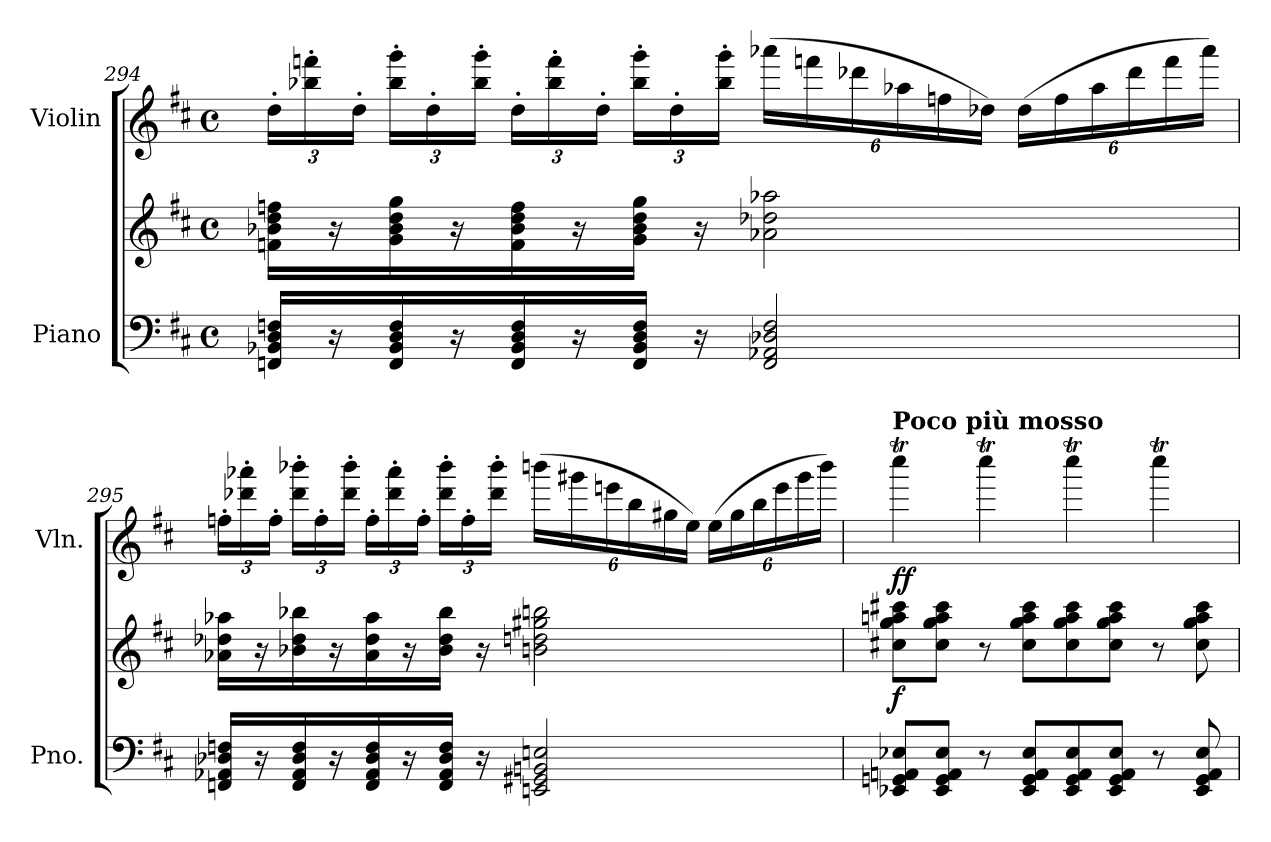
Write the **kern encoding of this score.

**kern	**kern	**dynam	**kern	**dynam
*part2	*part2	*part2	*part1	*part1
*staff3	*staff2	*staff2/3	*staff1	*staff1
*I"Piano	*	*	*I"Violin	*
*I'Pno.	*	*	*I'Vln.	*
!!LO:LB:g=z
*clefF4	*clefG2	*	*clefG2	*
*k[f#c#]	*k[f#c#]	*	*k[f#c#]	*
*M4/4	*M4/4	*	*M4/4	*
*met(c)	*met(c)	*	*met(c)	*
*	*	*	*Xbrackettup	*
=294	=294	=294	=294	=294
16FFn/ 16BB-X/ 16D/ 16Fn/LL	16fn\ 16b-X\ 16dd\ 16ffn\LL	.	24dd'\LL	.
.	.	.	24bb-X\' 24fffn\'	.
16r	16r	.	.	.
.	.	.	24dd'\JJ	.
16FF/ 16BB-/ 16D/ 16F/	16g\ 16b-\ 16dd\ 16gg\	.	24bb-\' 24ggg\'LL	.
.	.	.	24dd'\	.
16r	16r	.	.	.
.	.	.	24bb-\' 24ggg\'JJ	.
16FF/ 16BB-/ 16D/ 16F/	16f\ 16b-\ 16dd\ 16ff\	.	24dd'\LL	.
.	.	.	24bb-\' 24fff\'	.
16r	16r	.	.	.
.	.	.	24dd'\JJ	.
16FF/ 16BB-/ 16D/ 16F/JJ	16g\ 16b-\ 16dd\ 16gg\JJ	.	24bb-\' 24ggg\'LL	.
.	.	.	24dd'\	.
16r	16r	.	.	.
.	.	.	24bb-\' 24ggg\'JJ	.
2FF/ 2AA-X/ 2D-X/ 2F/	2a-X\ 2dd-X\ 2aa-X\	.	(24aaa-X\LL	.
.	.	.	24fffn\	.
.	.	.	24ddd-X\	.
.	.	.	24aa-X\	.
.	.	.	24ffn\	.
.	.	.	24dd-X\JJ)	.
.	.	.	(24dd-\LL	.
.	.	.	24ff\	.
.	.	.	24aa-\	.
.	.	.	24ddd-\	.
.	.	.	24fff\	.
.	.	.	24aaa-\JJ)	.
!!LO:PB:g=z
=295	=295	=295	=295	=295
16FFn/ 16AA-X/ 16D-X/ 16Fn/LL	16a-X\ 16dd-X\ 16aa-X\LL	.	24ffn'\LL	.
.	.	.	24ddd-X\' 24aaa-X\'	.
16r	16r	.	.	.
.	.	.	24ff'\JJ	.
16FF/ 16AA-/ 16D-/ 16F/	16b-X\ 16dd-\ 16bb-X\	.	24ddd-\' 24bbb-X\'LL	.
.	.	.	24ff'\	.
16r	16r	.	.	.
.	.	.	24ddd-\' 24bbb-\'JJ	.
16FF/ 16AA-/ 16D-/ 16F/	16a-\ 16dd-\ 16aa-\	.	24ff'\LL	.
.	.	.	24ddd-\' 24aaa-\'	.
16r	16r	.	.	.
.	.	.	24ff'\JJ	.
16FF/ 16AA-/ 16D-/ 16F/JJ	16b-\ 16dd-\ 16bb-\JJ	.	24ddd-\' 24bbb-\'LL	.
.	.	.	24ff'\	.
16r	16r	.	.	.
.	.	.	24ddd-\' 24bbb-\'JJ	.
2EEn/ 2GG#X/ 2BBn/ 2En/	2bn\ 2ddn\ 2gg#X\ 2bbn\	.	(24bbbn\LL	.
.	.	.	24ggg#X\	.
.	.	.	24eeen\	.
.	.	.	24bb\	.
.	.	.	24gg#X\	.
.	.	.	24ee\JJ)	.
.	.	.	(24ee\LL	.
.	.	.	24gg#\	.
.	.	.	24bb\	.
.	.	.	24eee\	.
.	.	.	24ggg#\	.
.	.	.	24bbb\JJ)	.
!!LO:LB:g=z
=296	=296	=296	=296	=296
!!LO:REH:place=s1:a:B:fs=14:t=N
*	*	*	*MM100	*
!	!	!	!LO:TX:a:B:t=Poco più mosso	!
!	!	!LO:DY:b	!	!LO:DY:b
8EE-X/ 8GGn/ 8AAn/ 8E-X/L	8cc#X\ 8gg\ 8aan\ 8ccc#X\L	f	4cccc#t\	ff
8EE-/ 8GG/ 8AA/ 8E-/J	8cc#\ 8gg\ 8aa\ 8ccc#\J	.	.	.
8r	8r	.	4cccc#t\	.
8EE-/ 8GG/ 8AA/ 8E-/L	8cc#\ 8gg\ 8aa\ 8ccc#\L	.	.	.
8EE-/ 8GG/ 8AA/ 8E-/	8cc#\ 8gg\ 8aa\ 8ccc#\	.	4cccc#t\	.
8EE-/ 8GG/ 8AA/ 8E-/J	8cc#\ 8gg\ 8aa\ 8ccc#\J	.	.	.
8r	8r	.	4cccc#t\	.
8EE-/ 8GG/ 8AA/ 8E-/	8cc#\ 8gg\ 8aa\ 8ccc#\	.	.	.
=	=	=	=	=
*-	*-	*-	*-	*-
